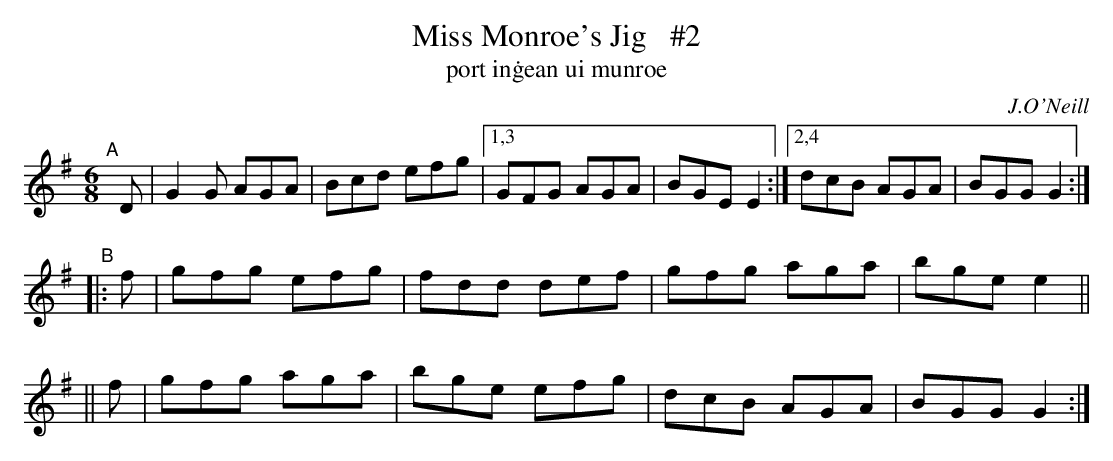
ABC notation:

X:1
T: Miss Monroe's Jig   #2
T: port in\.gean ui munroe
O: J.O'Neill
M: 6/8
K: G
"^A"[|]\
D | G2G AGA | Bcd efg |[1,3 GFG AGA | BGE E2 :|[2,4 dcB AGA | BGG G2 :|
"^B"\
|: f | gfg efg | fdd def | gfg aga | bge e2 ||
|| f | gfg aga | bge efg | dcB AGA | BGG G2 :|
